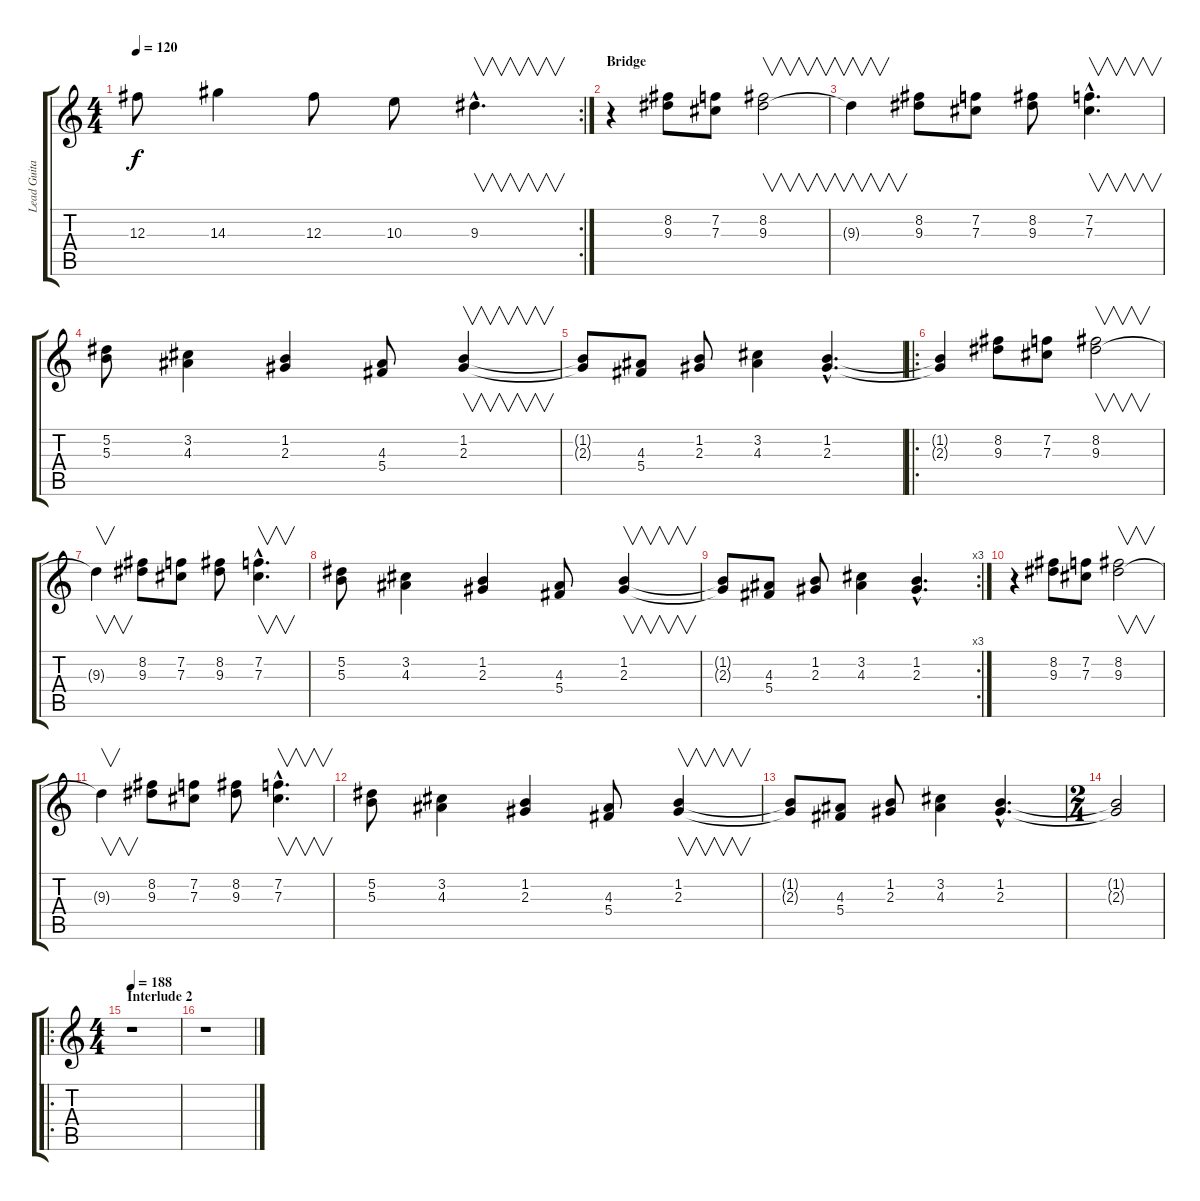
\track ("Lead Guitar " "Lead Guita") {instrument distortionguitar}
\staff {score tabs}
\tuning (Eb4 Bb3 Gb3 Db3 Ab2 Eb2) {hide}
\rc 2
\ts (4 4)
\tempo 120
\clef g2
\ks c
12.3{t}.8{dy f} 14.3.4 12.3.8 10.3.8 9.3{hac}.4{v d} |
\section ("" "Bridge")
r.4 (8.2 9.3).8 (7.2 7.3).8 (8.2 9.3).2{v} |
9.3{t}.4{v} (8.2 9.3).8 (7.2 7.3).8 (8.2 9.3).8 (7.2{hac} 7.3{hac}).4{v d} |
(5.2 5.3).8 (3.2 4.3).4 (1.2 2.3).4 (4.3 5.4).8 (1.2 2.3).4{v} |
(1.2{t} 2.3{t}).8 (4.3 5.4).8 (1.2 2.3).8 (3.2 4.3).4 (1.2{hac} 2.3{hac}).4{d} |
\ro
(1.2{t} 2.3{t}).4 (8.2 9.3).8 (7.2 7.3).8 (8.2 9.3).2{v} |
9.3{t}.4{v} (8.2 9.3).8 (7.2 7.3).8 (8.2 9.3).8 (7.2{hac} 7.3{hac}).4{v d} |
(5.2 5.3).8 (3.2 4.3).4 (1.2 2.3).4 (4.3 5.4).8 (1.2 2.3).4{v} |
\rc 3
(1.2{t} 2.3{t}).8 (4.3 5.4).8 (1.2 2.3).8 (3.2 4.3).4 (1.2{hac} 2.3{hac}).4{d} |
r.4 (8.2 9.3).8 (7.2 7.3).8 (8.2 9.3).2{v} |
9.3{t}.4{v} (8.2 9.3).8 (7.2 7.3).8 (8.2 9.3).8 (7.2{hac} 7.3{hac}).4{v d} |
(5.2 5.3).8 (3.2 4.3).4 (1.2 2.3).4 (4.3 5.4).8 (1.2 2.3).4{v} |
(1.2{t} 2.3{t}).8 (4.3 5.4).8 (1.2 2.3).8 (3.2 4.3).4 (1.2{hac} 2.3{hac}).4{d} |
\ts (2 4)
(1.2{t} 2.3{t}).2 |
\ro
\ts (4 4)
\section ("" "Interlude 2")
\tempo 188
r.1 |
r.1
